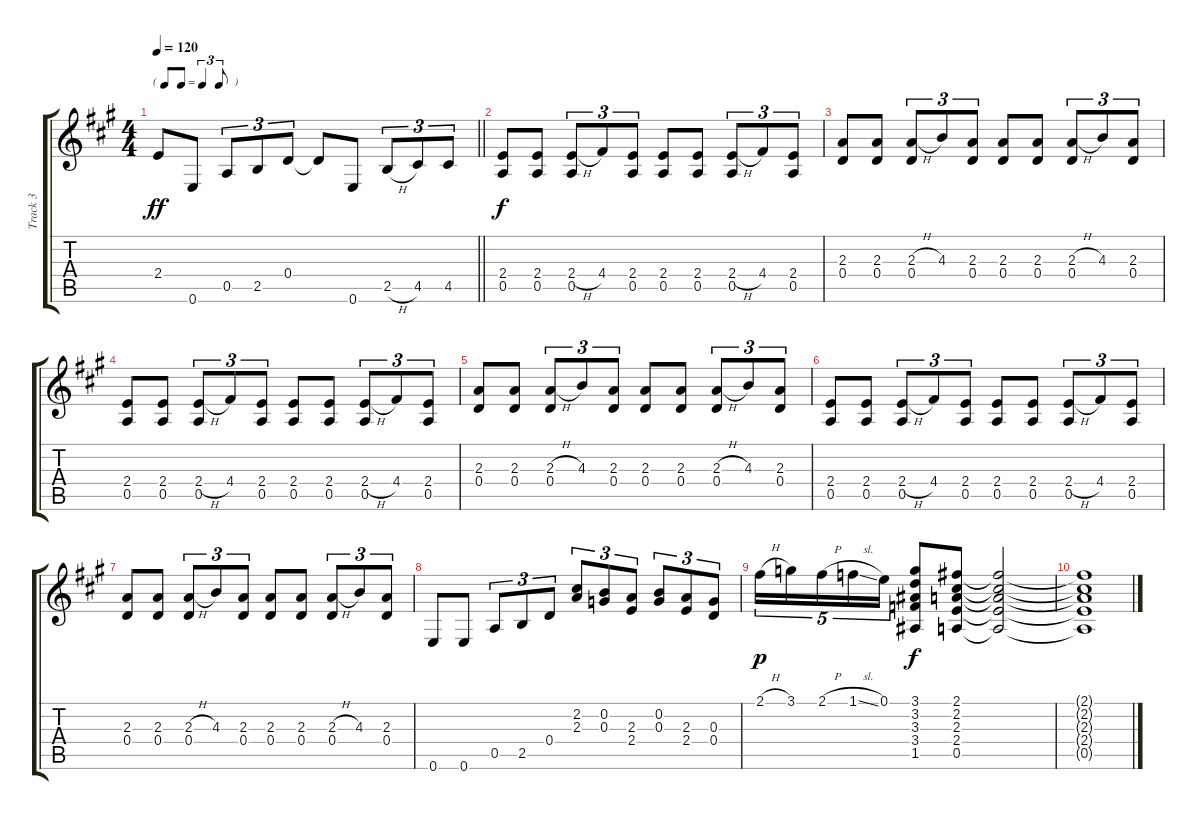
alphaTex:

\track ("Track 3" "Track 3") {instrument distortionguitar}
\staff {score tabs}
\tuning (E4 B3 G3 D3 A2 E2) {hide}
\ts (4 4)
\tf triplet8th
\tempo 120
\clef g2
\barLineRight lightlight
\ks a
2.4{t}.8{dy ff} 0.6.8 0.5.8{tu (3 2)} 2.5.8{tu (3 2)} 0.4.8{tu (3 2)} 0.4{t}.8 0.6.8 2.5{h}.8{tu (3 2)} 4.5.8{tu (3 2)} 4.5.8{tu (3 2)} |
(2.4 0.5).8{dy f} (2.4 0.5).8 (2.4{h} 0.5).8{tu (3 2)} 4.4.8{tu (3 2)} (2.4 0.5).8{tu (3 2)} (2.4 0.5).8 (2.4 0.5).8 (2.4{h} 0.5).8{tu (3 2)} 4.4.8{tu (3 2)} (2.4 0.5).8{tu (3 2)} |
(2.3 0.4).8 (2.3 0.4).8 (2.3{h} 0.4).8{tu (3 2)} 4.3.8{tu (3 2)} (2.3 0.4).8{tu (3 2)} (2.3 0.4).8 (2.3 0.4).8 (2.3{h} 0.4).8{tu (3 2)} 4.3.8{tu (3 2)} (2.3 0.4).8{tu (3 2)} |
(2.4 0.5).8 (2.4 0.5).8 (2.4{h} 0.5).8{tu (3 2)} 4.4.8{tu (3 2)} (2.4 0.5).8{tu (3 2)} (2.4 0.5).8 (2.4 0.5).8 (2.4{h} 0.5).8{tu (3 2)} 4.4.8{tu (3 2)} (2.4 0.5).8{tu (3 2)} |
(2.3 0.4).8 (2.3 0.4).8 (2.3{h} 0.4).8{tu (3 2)} 4.3.8{tu (3 2)} (2.3 0.4).8{tu (3 2)} (2.3 0.4).8 (2.3 0.4).8 (2.3{h} 0.4).8{tu (3 2)} 4.3.8{tu (3 2)} (2.3 0.4).8{tu (3 2)} |
(2.4 0.5).8 (2.4 0.5).8 (2.4{h} 0.5).8{tu (3 2)} 4.4.8{tu (3 2)} (2.4 0.5).8{tu (3 2)} (2.4 0.5).8 (2.4 0.5).8 (2.4{h} 0.5).8{tu (3 2)} 4.4.8{tu (3 2)} (2.4 0.5).8{tu (3 2)} |
(2.3 0.4).8 (2.3 0.4).8 (2.3{h} 0.4).8{tu (3 2)} 4.3.8{tu (3 2)} (2.3 0.4).8{tu (3 2)} (2.3 0.4).8 (2.3 0.4).8 (2.3{h} 0.4).8{tu (3 2)} 4.3.8{tu (3 2)} (2.3 0.4).8{tu (3 2)} |
0.6.8 0.6.8 0.5.8{tu (3 2)} 2.5.8{tu (3 2)} 0.4.8{tu (3 2)} (2.2 2.3).8{tu (3 2)} (0.2 0.3).8{tu (3 2)} (2.3 2.4).8{tu (3 2)} (0.2 0.3).8{tu (3 2)} (2.3 2.4).8{tu (3 2)} (0.3 0.4).8{tu (3 2)} |
2.1{h}.16{tu (5 4) dy p} 3.1.16{tu (5 4)} 2.1{h}.16{tu (5 4)} 1.1{sl}.16{tu (5 4)} 0.1.16{tu (5 4)} (3.1 3.2 3.3 3.4 1.5).8{dy f} (2.1 2.2 2.3 2.4 0.5).8 (2.1{t} 2.2{t} 2.3{t} 2.4{t} 0.5{t}).2 |
(2.1{t} 2.2{t} 2.3{t} 2.4{t} 0.5{t}).1
